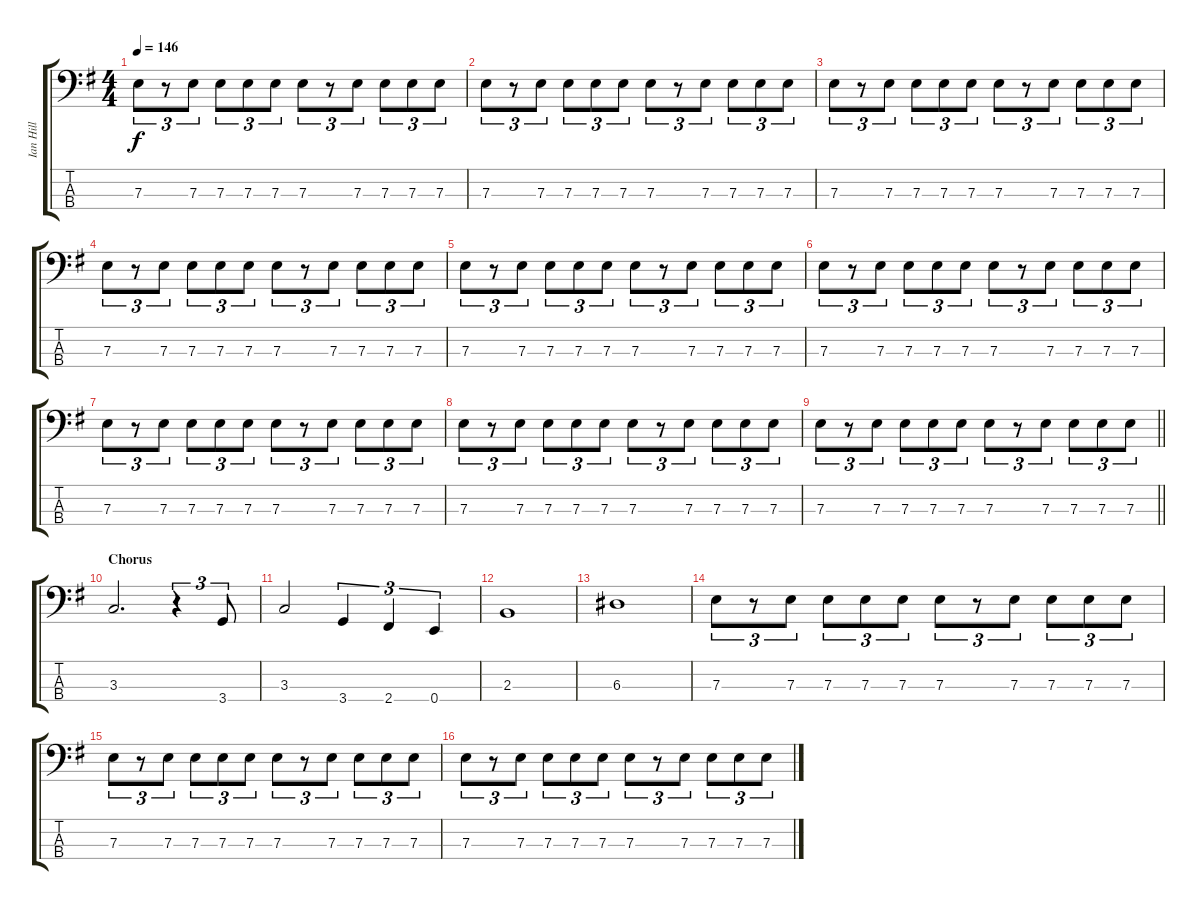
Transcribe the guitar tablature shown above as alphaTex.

\track ("Ian Hill" "Ian Hill") {instrument electricbasspick}
\staff {score tabs}
\tuning (G2 D2 A1 E1) {hide}
\ts (4 4)
\tempo 146
\clef f4
\ks eminor
7.3.8{tu (3 2) dy f} r.8{tu (3 2)} 7.3.8{tu (3 2)} 7.3.8{tu (3 2)} 7.3.8{tu (3 2)} 7.3.8{tu (3 2)} 7.3.8{tu (3 2)} r.8{tu (3 2)} 7.3.8{tu (3 2)} 7.3.8{tu (3 2)} 7.3.8{tu (3 2)} 7.3.8{tu (3 2)} |
7.3.8{tu (3 2)} r.8{tu (3 2)} 7.3.8{tu (3 2)} 7.3.8{tu (3 2)} 7.3.8{tu (3 2)} 7.3.8{tu (3 2)} 7.3.8{tu (3 2)} r.8{tu (3 2)} 7.3.8{tu (3 2)} 7.3.8{tu (3 2)} 7.3.8{tu (3 2)} 7.3.8{tu (3 2)} |
7.3.8{tu (3 2)} r.8{tu (3 2)} 7.3.8{tu (3 2)} 7.3.8{tu (3 2)} 7.3.8{tu (3 2)} 7.3.8{tu (3 2)} 7.3.8{tu (3 2)} r.8{tu (3 2)} 7.3.8{tu (3 2)} 7.3.8{tu (3 2)} 7.3.8{tu (3 2)} 7.3.8{tu (3 2)} |
7.3.8{tu (3 2)} r.8{tu (3 2)} 7.3.8{tu (3 2)} 7.3.8{tu (3 2)} 7.3.8{tu (3 2)} 7.3.8{tu (3 2)} 7.3.8{tu (3 2)} r.8{tu (3 2)} 7.3.8{tu (3 2)} 7.3.8{tu (3 2)} 7.3.8{tu (3 2)} 7.3.8{tu (3 2)} |
7.3.8{tu (3 2)} r.8{tu (3 2)} 7.3.8{tu (3 2)} 7.3.8{tu (3 2)} 7.3.8{tu (3 2)} 7.3.8{tu (3 2)} 7.3.8{tu (3 2)} r.8{tu (3 2)} 7.3.8{tu (3 2)} 7.3.8{tu (3 2)} 7.3.8{tu (3 2)} 7.3.8{tu (3 2)} |
7.3.8{tu (3 2)} r.8{tu (3 2)} 7.3.8{tu (3 2)} 7.3.8{tu (3 2)} 7.3.8{tu (3 2)} 7.3.8{tu (3 2)} 7.3.8{tu (3 2)} r.8{tu (3 2)} 7.3.8{tu (3 2)} 7.3.8{tu (3 2)} 7.3.8{tu (3 2)} 7.3.8{tu (3 2)} |
7.3.8{tu (3 2)} r.8{tu (3 2)} 7.3.8{tu (3 2)} 7.3.8{tu (3 2)} 7.3.8{tu (3 2)} 7.3.8{tu (3 2)} 7.3.8{tu (3 2)} r.8{tu (3 2)} 7.3.8{tu (3 2)} 7.3.8{tu (3 2)} 7.3.8{tu (3 2)} 7.3.8{tu (3 2)} |
7.3.8{tu (3 2)} r.8{tu (3 2)} 7.3.8{tu (3 2)} 7.3.8{tu (3 2)} 7.3.8{tu (3 2)} 7.3.8{tu (3 2)} 7.3.8{tu (3 2)} r.8{tu (3 2)} 7.3.8{tu (3 2)} 7.3.8{tu (3 2)} 7.3.8{tu (3 2)} 7.3.8{tu (3 2)} |
\barLineRight lightlight
7.3.8{tu (3 2)} r.8{tu (3 2)} 7.3.8{tu (3 2)} 7.3.8{tu (3 2)} 7.3.8{tu (3 2)} 7.3.8{tu (3 2)} 7.3.8{tu (3 2)} r.8{tu (3 2)} 7.3.8{tu (3 2)} 7.3.8{tu (3 2)} 7.3.8{tu (3 2)} 7.3.8{tu (3 2)} |
\section ("" "Chorus")
3.3.2{d} r.4{tu (3 2)} 3.4.8{tu (3 2)} |
3.3.2 3.4.4{tu (3 2)} 2.4.4{tu (3 2)} 0.4.4{tu (3 2)} |
2.3.1 |
6.3.1 |
7.3.8{tu (3 2)} r.8{tu (3 2)} 7.3.8{tu (3 2)} 7.3.8{tu (3 2)} 7.3.8{tu (3 2)} 7.3.8{tu (3 2)} 7.3.8{tu (3 2)} r.8{tu (3 2)} 7.3.8{tu (3 2)} 7.3.8{tu (3 2)} 7.3.8{tu (3 2)} 7.3.8{tu (3 2)} |
7.3.8{tu (3 2)} r.8{tu (3 2)} 7.3.8{tu (3 2)} 7.3.8{tu (3 2)} 7.3.8{tu (3 2)} 7.3.8{tu (3 2)} 7.3.8{tu (3 2)} r.8{tu (3 2)} 7.3.8{tu (3 2)} 7.3.8{tu (3 2)} 7.3.8{tu (3 2)} 7.3.8{tu (3 2)} |
7.3.8{tu (3 2)} r.8{tu (3 2)} 7.3.8{tu (3 2)} 7.3.8{tu (3 2)} 7.3.8{tu (3 2)} 7.3.8{tu (3 2)} 7.3.8{tu (3 2)} r.8{tu (3 2)} 7.3.8{tu (3 2)} 7.3.8{tu (3 2)} 7.3.8{tu (3 2)} 7.3.8{tu (3 2)}
